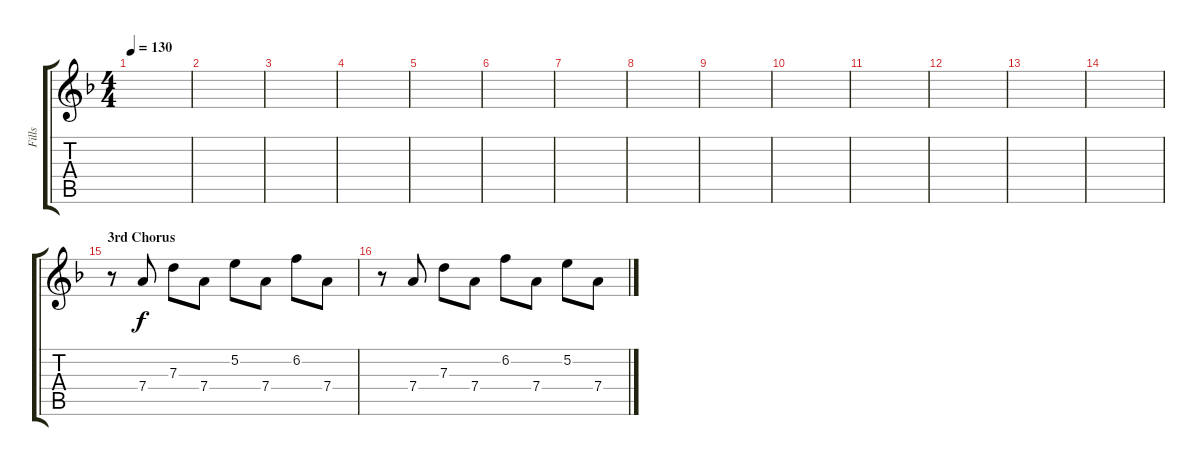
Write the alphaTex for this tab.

\track ("Fills" "Fills") {instrument distortionguitar}
\staff {score tabs}
\tuning (E4 B3 G3 D3 A2 E2) {hide}
\ts (4 4)
\tempo 130
\clef g2
\ks dminor
|
|
|
|
|
|
|
|
|
|
|
|
|
|
\section ("" "3rd Chorus")
r.8 7.4.8 7.3.8 7.4.8 5.2.8 7.4.8 6.2.8 7.4.8 |
r.8 7.4.8 7.3.8 7.4.8 6.2.8 7.4.8 5.2.8 7.4.8
